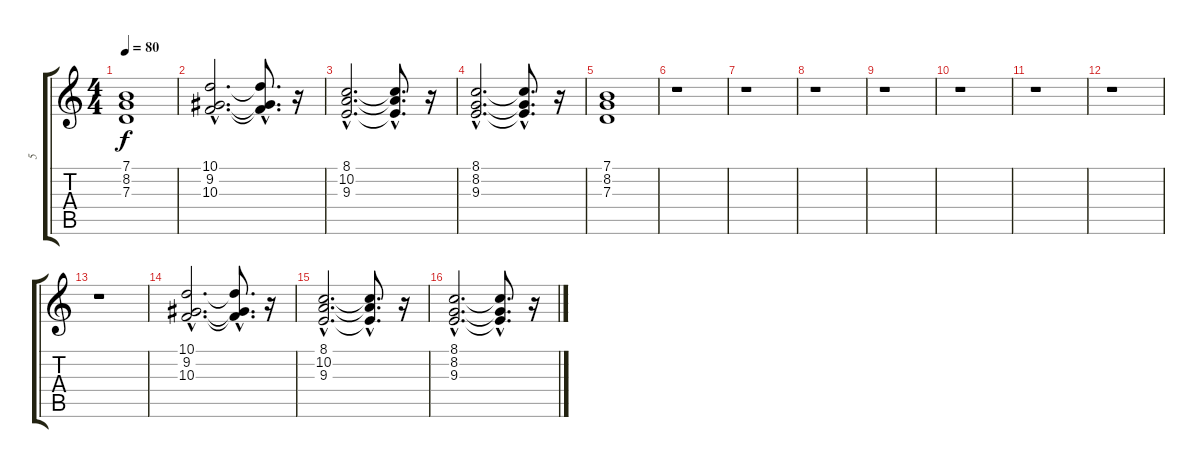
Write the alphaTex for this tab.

\track ("5" "5") {instrument pad1newage}
\staff {score tabs}
\tuning (E4 B3 G3 D3 A2 E2) {hide}
\ts (4 4)
\tempo 80
\clef g2
\ks c
(7.1 8.2 7.3).1{dy f} |
(10.1{hac} 9.2{hac} 10.3{hac}).2{d} (10.1{hac t} 9.2{hac t} 10.3{hac t}).8{d} r.16 |
(8.1{hac} 10.2{hac} 9.3{hac}).2{d} (8.1{hac t} 10.2{hac t} 9.3{hac t}).8{d} r.16 |
(8.1{hac} 8.2{hac} 9.3{hac}).2{d} (8.1{hac t} 8.2{hac t} 9.3{hac t}).8{d} r.16 |
(7.1 8.2 7.3).1 |
r.1 |
r.1 |
r.1 |
r.1 |
r.1 |
r.1 |
r.1 |
r.1 |
(10.1{hac} 9.2{hac} 10.3{hac}).2{d} (10.1{hac t} 9.2{hac t} 10.3{hac t}).8{d} r.16 |
(8.1{hac} 10.2{hac} 9.3{hac}).2{d} (8.1{hac t} 10.2{hac t} 9.3{hac t}).8{d} r.16 |
(8.1{hac} 8.2{hac} 9.3{hac}).2{d} (8.1{hac t} 8.2{hac t} 9.3{hac t}).8{d} r.16
